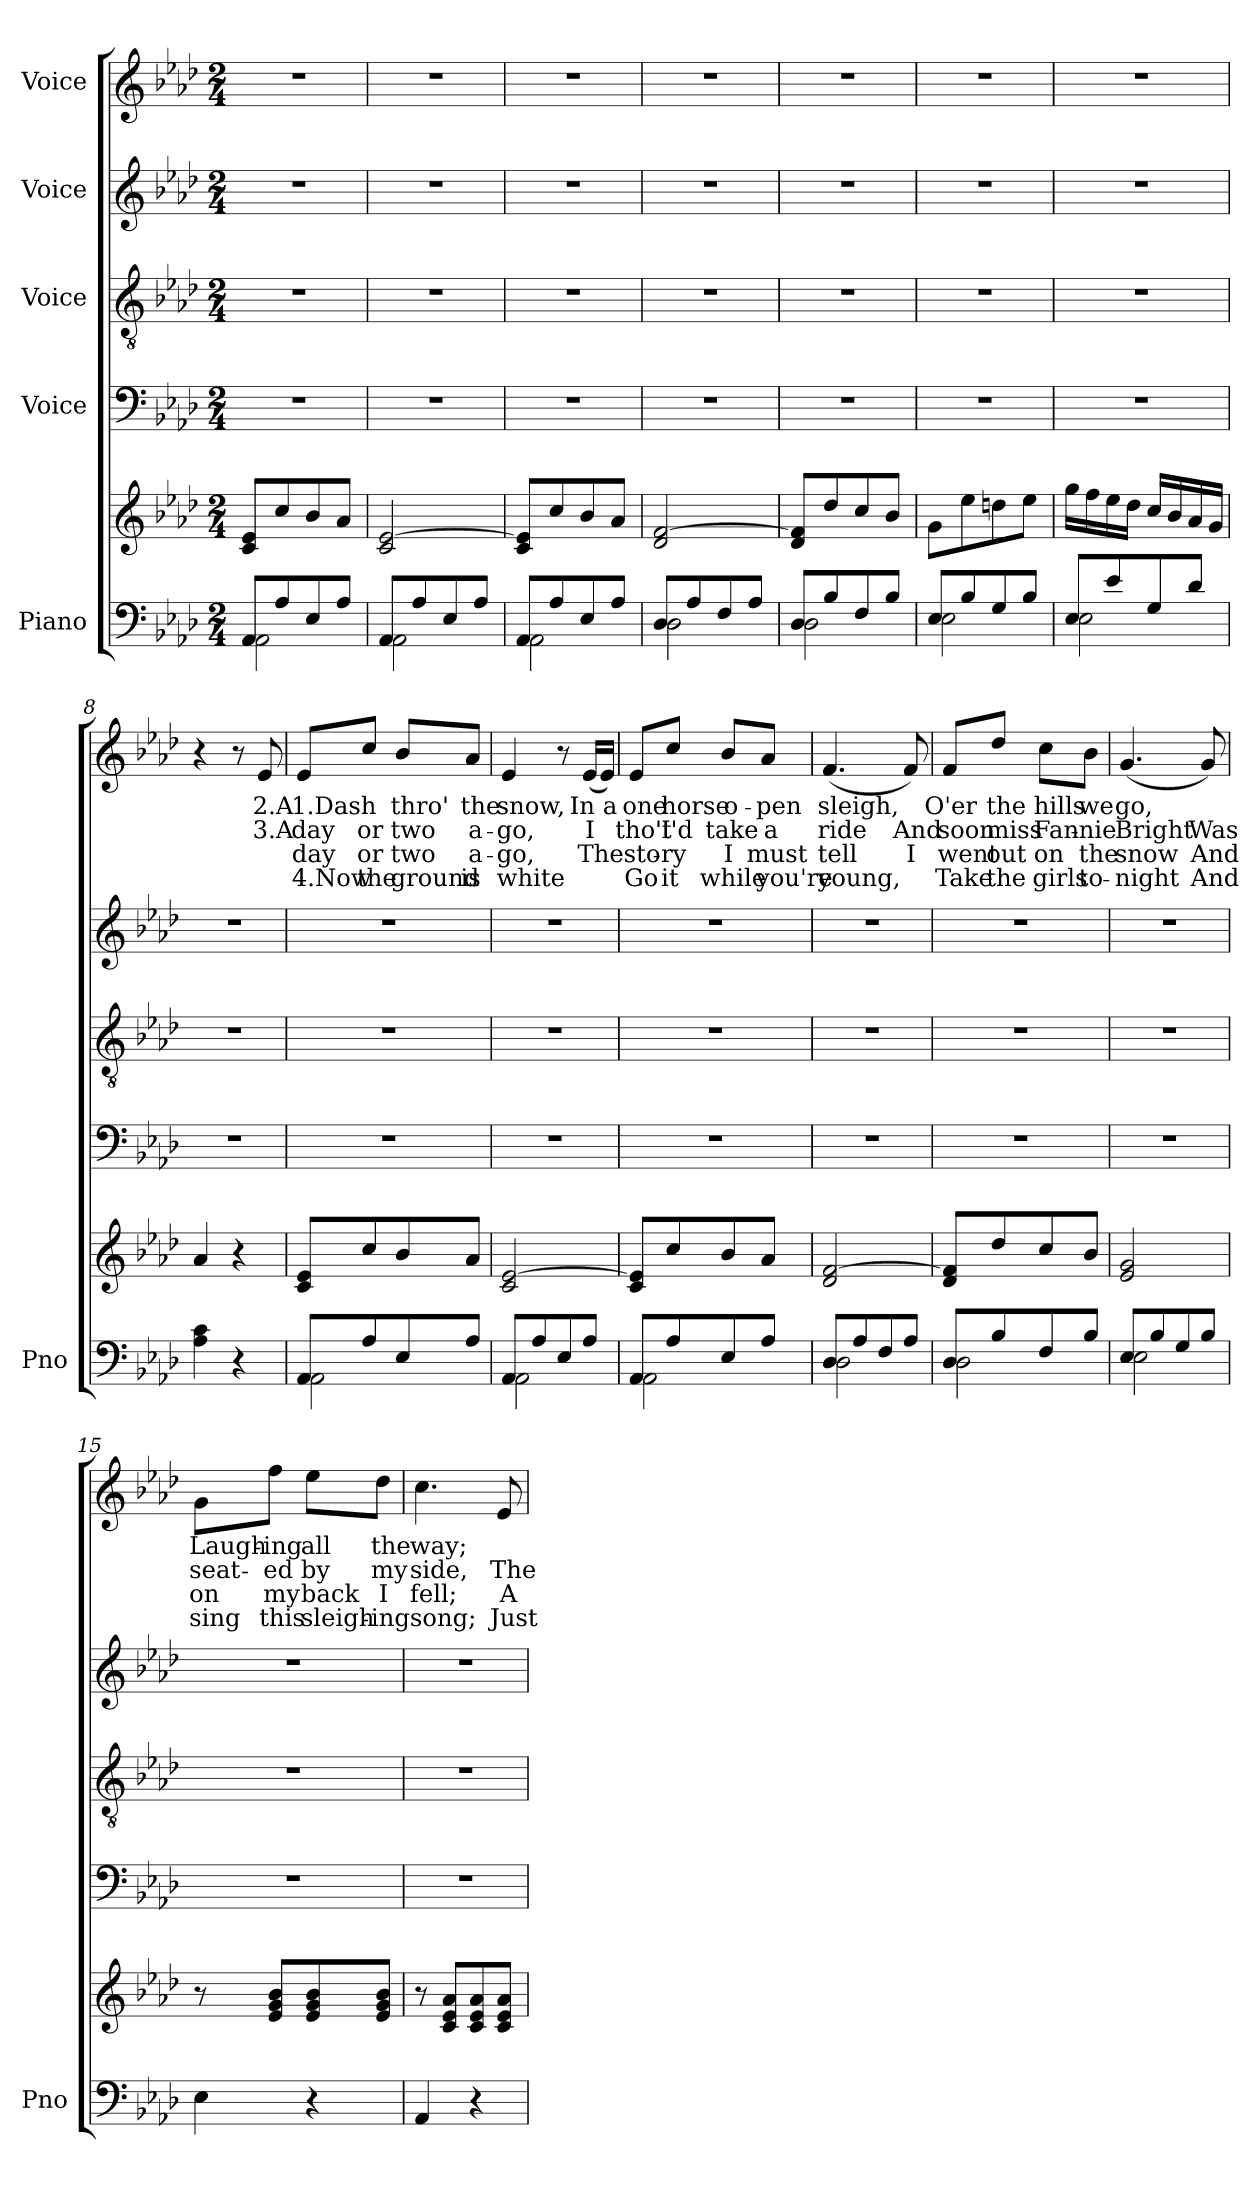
**kern	**kern	**kern	**kern	**kern	**kern	**text	**text	**text	**text
*part5	*part5	*part4	*part3	*part2	*part1	*part1	*part1	*part1	*part1
*staff6	*staff5	*staff4	*staff3	*staff2	*staff1	*staff1	*staff1	*staff1	*staff1
*I"Piano	*	*I"Voice	*I"Voice	*I"Voice	*I"Voice	*	*	*	*
*I'Pno	*	*	*	*	*	*	*	*	*
*clefF4	*clefG2	*clefF4	*clefGv2	*clefG2	*clefG2	*	*	*	*
*k[b-e-a-d-]	*k[b-e-a-d-]	*k[b-e-a-d-]	*k[b-e-a-d-]	*k[b-e-a-d-]	*k[b-e-a-d-]	*	*	*	*
*M2/4	*M2/4	*M2/4	*M2/4	*M2/4	*M2/4	*	*	*	*
=1	=1	=1	=1	=1	=1	=1	=1	=1	=1
*^	*	*	*	*	*	*	*	*	*
8AA-/L	2AA-\	8c/ 8e-/L	2r	2r	2r	2r	.	.	.	.
8A-/	.	8cc/	.	.	.	.	.	.	.	.
8E-/	.	8b-/	.	.	.	.	.	.	.	.
8A-/J	.	8a-/J	.	.	.	.	.	.	.	.
=2	=2	=2	=2	=2	=2	=2	=2	=2	=2	=2
8AA-/L	2AA-\	2c/ [2e-/	2r	2r	2r	2r	.	.	.	.
8A-/	.	.	.	.	.	.	.	.	.	.
8E-/	.	.	.	.	.	.	.	.	.	.
8A-/J	.	.	.	.	.	.	.	.	.	.
=3	=3	=3	=3	=3	=3	=3	=3	=3	=3	=3
8AA-/L	2AA-\	8c/ 8e-/]L	2r	2r	2r	2r	.	.	.	.
8A-/	.	8cc/	.	.	.	.	.	.	.	.
8E-/	.	8b-/	.	.	.	.	.	.	.	.
8A-/J	.	8a-/J	.	.	.	.	.	.	.	.
=4	=4	=4	=4	=4	=4	=4	=4	=4	=4	=4
8D-/L	2D-\	2d-/ [2f/	2r	2r	2r	2r	.	.	.	.
8A-/	.	.	.	.	.	.	.	.	.	.
8F/	.	.	.	.	.	.	.	.	.	.
8A-/J	.	.	.	.	.	.	.	.	.	.
=5	=5	=5	=5	=5	=5	=5	=5	=5	=5	=5
8D-/L	2D-\	8d-/ 8f/]L	2r	2r	2r	2r	.	.	.	.
8B-/	.	8dd-/	.	.	.	.	.	.	.	.
8F/	.	8cc/	.	.	.	.	.	.	.	.
8B-/J	.	8b-/J	.	.	.	.	.	.	.	.
=6	=6	=6	=6	=6	=6	=6	=6	=6	=6	=6
8E-/L	2E-\	8g\L	2r	2r	2r	2r	.	.	.	.
8B-/	.	8ee-\	.	.	.	.	.	.	.	.
8G/	.	8ddn\	.	.	.	.	.	.	.	.
8B-/J	.	8ee-\J	.	.	.	.	.	.	.	.
=7	=7	=7	=7	=7	=7	=7	=7	=7	=7	=7
8E-/L	2E-\	16gg\LL	2r	2r	2r	2r	.	.	.	.
.	.	16ff\	.	.	.	.	.	.	.	.
8e-/	.	16ee-\	.	.	.	.	.	.	.	.
.	.	16dd-\JJ	.	.	.	.	.	.	.	.
8G/	.	16cc/LL	.	.	.	.	.	.	.	.
.	.	16b-/	.	.	.	.	.	.	.	.
8d-/J	.	16a-/	.	.	.	.	.	.	.	.
.	.	16g/JJ	.	.	.	.	.	.	.	.
*v	*v	*	*	*	*	*	*	*	*	*
=8	=8	=8	=8	=8	=8	=8	=8	=8	=8
4A-\ 4c\	4a-/	2r	2r	2r	4r	.	.	.	.
4r	4r	.	.	.	8r	.	.	.	.
!	!	!	!	!	!	!LO:LY:b	!LO:LY:b	!	!
.	.	.	.	.	8e-/	2.A	3.A	.	.
!!LO:LB:g=z
=9	=9	=9	=9	=9	=9	=9	=9	=9	=9
*^	*	*	*	*	*	*	*	*	*
!	!	!	!	!	!	!	!LO:LY:b	!LO:LY:b	!LO:LY:b	!LO:LY:b
8AA-/L	2AA-\	8c/ 8e-/L	2r	2r	2r	8e-/L	1.Dash	-day	day	4.Now
!	!	!	!	!	!	!	!	!LO:LY:b	!LO:LY:b	!LO:LY:b
8A-/	.	8cc/	.	.	.	8cc/J	.	or	or	the
!	!	!	!	!	!	!	!LO:LY:b	!LO:LY:b	!LO:LY:b	!LO:LY:b
8E-/	.	8b-/	.	.	.	8b-/L	thro'	two	two	ground
!	!	!	!	!	!	!	!LO:LY:b	!LO:LY:b	!LO:LY:b	!LO:LY:b
8A-/J	.	8a-/J	.	.	.	8a-/J	the	a-	a-	is
=10	=10	=10	=10	=10	=10	=10	=10	=10	=10	=10
!	!	!	!	!	!	!	!LO:LY:b	!LO:LY:b	!LO:LY:b	!LO:LY:b
8AA-/L	2AA-\	2c/ [2e-/	2r	2r	2r	4e-/	snow,	-go,	-go,	white
8A-/	.	.	.	.	.	.	.	.	.	.
8E-/	.	.	.	.	.	8r	.	.	.	.
!	!	!	!	!	!	!	!LO:LY:b	!LO:LY:b	!LO:LY:b	!
8A-/J	.	.	.	.	.	(<16e-/LL	In	I	The	.
!	!	!	!	!	!	!	!LO:LY:b	!	!	!
.	.	.	.	.	.	16e-/JJ)	a	.	.	.
=11	=11	=11	=11	=11	=11	=11	=11	=11	=11	=11
!	!	!	!	!	!	!	!LO:LY:b	!LO:LY:b	!LO:LY:b	!LO:LY:b
8AA-/L	2AA-\	8c/ 8e-/]L	2r	2r	2r	8e-/L	one	tho't	sto-	Go
!	!	!	!	!	!	!	!LO:LY:b	!LO:LY:b	!LO:LY:b	!LO:LY:b
8A-/	.	8cc/	.	.	.	8cc/J	horse	I'd	-ry	it
!	!	!	!	!	!	!	!LO:LY:b	!LO:LY:b	!LO:LY:b	!LO:LY:b
8E-/	.	8b-/	.	.	.	8b-/L	o-	take	I	while
!	!	!	!	!	!	!	!LO:LY:b	!LO:LY:b	!LO:LY:b	!LO:LY:b
8A-/J	.	8a-/J	.	.	.	8a-/J	-pen	a	must	you're
=12	=12	=12	=12	=12	=12	=12	=12	=12	=12	=12
!	!	!	!	!	!	!	!LO:LY:b	!LO:LY:b	!LO:LY:b	!LO:LY:b
8D-/L	2D-\	2d-/ [2f/	2r	2r	2r	(<4.f/	sleigh,	ride	tell	young,
8A-/	.	.	.	.	.	.	.	.	.	.
8F/	.	.	.	.	.	.	.	.	.	.
!	!	!	!	!	!	!	!	!LO:LY:b	!LO:LY:b	!
8A-/J	.	.	.	.	.	8f/)	.	And	I	.
=13	=13	=13	=13	=13	=13	=13	=13	=13	=13	=13
!	!	!	!	!	!	!	!LO:LY:b	!LO:LY:b	!LO:LY:b	!LO:LY:b
8D-/L	2D-\	8d-/ 8f/]L	2r	2r	2r	8f/L	O'er	soon	went	Take
!	!	!	!	!	!	!	!LO:LY:b	!LO:LY:b	!LO:LY:b	!LO:LY:b
8B-/	.	8dd-/	.	.	.	8dd-/J	the	miss	out	the
!	!	!	!	!	!	!	!LO:LY:b	!LO:LY:b	!LO:LY:b	!LO:LY:b
8F/	.	8cc/	.	.	.	8cc\L	hills	Fan-	on	girls
!	!	!	!	!	!	!	!LO:LY:b	!LO:LY:b	!LO:LY:b	!LO:LY:b
8B-/J	.	8b-/J	.	.	.	8b-\J	we	-nie	the	to-
!!LO:LB:g=z
=14	=14	=14	=14	=14	=14	=14	=14	=14	=14	=14
!	!	!	!	!	!	!	!LO:LY:b	!LO:LY:b	!LO:LY:b	!LO:LY:b
8E-/L	2E-\	2e-/ 2g/	2r	2r	2r	(<4.g/	go,	Bright	snow	-night
8B-/	.	.	.	.	.	.	.	.	.	.
8G/	.	.	.	.	.	.	.	.	.	.
!	!	!	!	!	!	!	!	!LO:LY:b	!LO:LY:b	!LO:LY:b
8B-/J	.	.	.	.	.	8g/)	.	Was	And	And
*v	*v	*	*	*	*	*	*	*	*	*
=15	=15	=15	=15	=15	=15	=15	=15	=15	=15
!	!	!	!	!	!	!LO:LY:b	!LO:LY:b	!LO:LY:b	!LO:LY:b
4E-\	8r	2r	2r	2r	8g\L	Laugh-	seat-	on	sing
!	!	!	!	!	!	!LO:LY:b	!LO:LY:b	!LO:LY:b	!LO:LY:b
.	8e-/ 8g/ 8b-/L	.	.	.	8ff\J	-ing	-ed	my	this
!	!	!	!	!	!	!LO:LY:b	!LO:LY:b	!LO:LY:b	!LO:LY:b
4r	8e-/ 8g/ 8b-/	.	.	.	8ee-\L	all	by	back	sleigh-
!	!	!	!	!	!	!LO:LY:b	!LO:LY:b	!LO:LY:b	!LO:LY:b
.	8e-/ 8g/ 8b-/J	.	.	.	8dd-\J	the	my	I	-ing
=16	=16	=16	=16	=16	=16	=16	=16	=16	=16
!	!	!	!	!	!	!LO:LY:b	!LO:LY:b	!LO:LY:b	!LO:LY:b
4AA-/	8r	2r	2r	2r	4.cc\	way;	side,	fell;	song;
.	8c/ 8e-/ 8a-/L	.	.	.	.	.	.	.	.
4r	8c/ 8e-/ 8a-/	.	.	.	.	.	.	.	.
!	!	!	!	!	!	!	!LO:LY:b	!LO:LY:b	!LO:LY:b
.	8c/ 8e-/ 8a-/J	.	.	.	8e-/	.	The	A	Just
=	=	=	=	=	=	=	=	=	=
*-	*-	*-	*-	*-	*-	*-	*-	*-	*-
